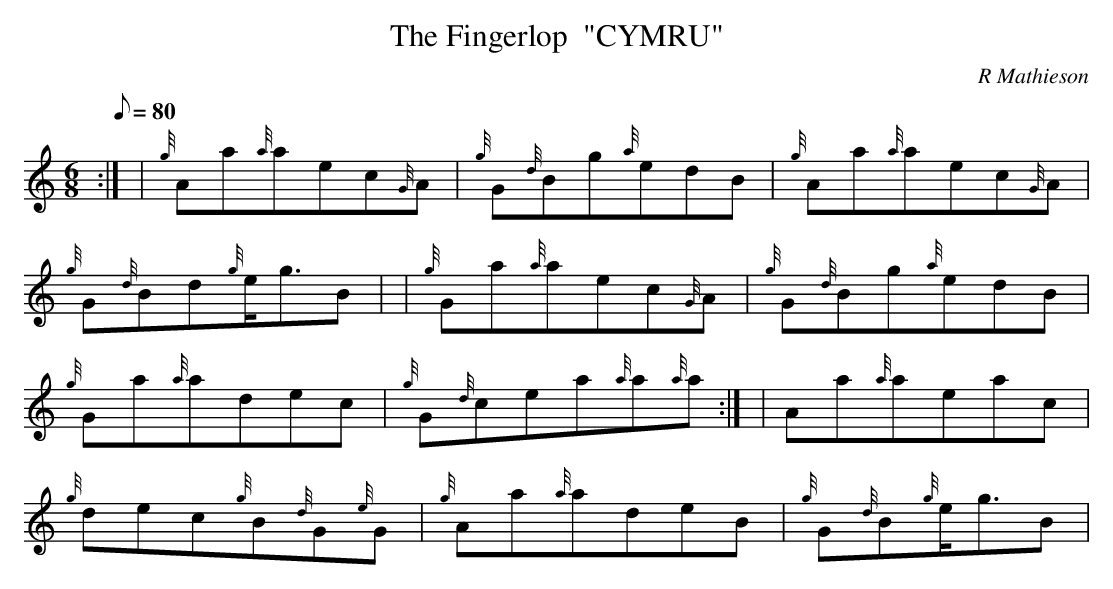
X:1
T:The Fingerlop  "CYMRU"
M:6/8
L:1/8
Q:80
C:R Mathieson
K:HP
:| | {g}Aa{a}aec{G}A | \
{g}G{d}Bg{a}edB | \
{g}Aa{a}aec{G}A |
{g}G{d}Bd{g}e/2g3/2B | | \
{g}Ga{a}aec{G}A | \
{g}G{d}Bg{a}edB |
{g}Ga{a}adec | \
{g}G{d}cea{a}a{a}a :| | \
Aa{a}aeac |
{g}dec{g}B{d}G{e}G | \
{g}Aa{a}adeB | \
{g}G{d}B{g}e/2g3/2B |
